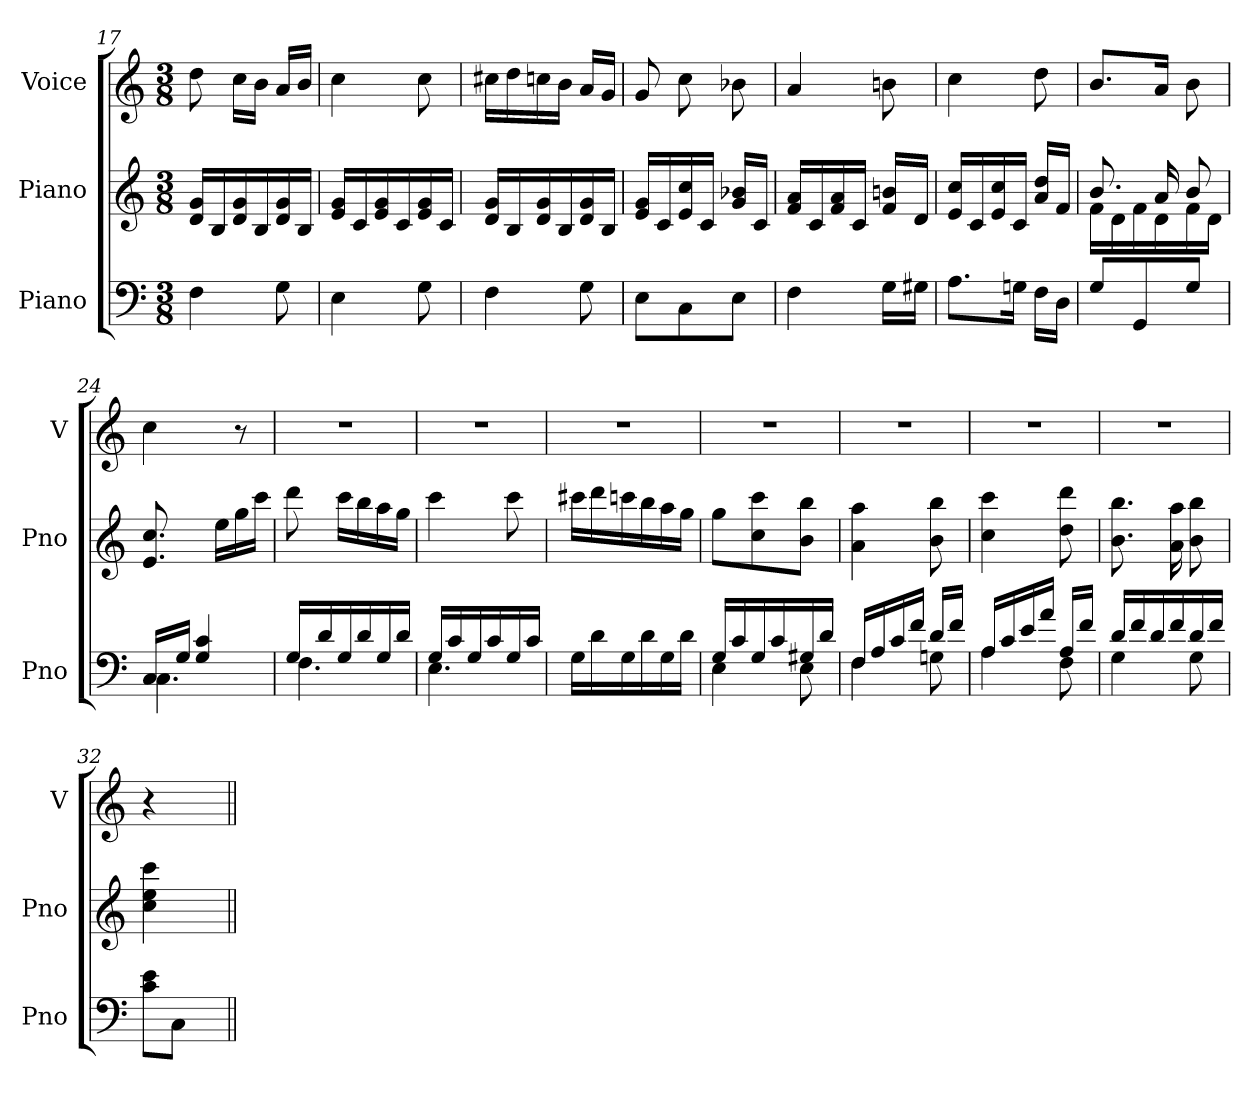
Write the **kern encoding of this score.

**kern	**kern	**kern
*part3	*part2	*part1
*staff3	*staff2	*staff1
*I"Piano	*I"Piano	*I"Voice
*I'Pno	*I'Pno	*I'V
*clefF4	*clefG2	*clefG2
*k[]	*k[]	*k[]
*M3/8	*M3/8	*M3/8
=17	=17	=17
4F\	16d/ 16g/LL	8dd\
.	16B/	.
.	16d/ 16g/	16cc\LL
.	16B/	16b\JJ
8G\	16d/ 16g/	16a/LL
.	16B/JJ	16b/JJ
!!LO:LB:g=z
=18	=18	=18
4E\	16e/ 16g/LL	4cc\
.	16c/	.
.	16e/ 16g/	.
.	16c/	.
8G\	16e/ 16g/	8cc\
.	16c/JJ	.
=19	=19	=19
4F\	16d/ 16g/LL	16cc#X\LL
.	16B/	16dd\
.	16d/ 16g/	16ccn\
.	16B/	16b\JJ
8G\	16d/ 16g/	16a/LL
.	16B/JJ	16g/JJ
=20	=20	=20
8E\L	16e/ 16g/LL	8g/
.	16c/	.
8C\	16e/ 16cc/	8cc\
.	16c/JJ	.
8E\J	16g/ 16b-X/LL	8b-X\
.	16c/JJ	.
=21	=21	=21
4F\	16f/ 16a/LL	4a/
.	16c/	.
.	16f/ 16a/	.
.	16c/JJ	.
16G\LL	16f/ 16bn/LL	8bn\
16G#X\JJ	16d/JJ	.
=22	=22	=22
8.A\L	16e/ 16cc/LL	4cc\
.	16c/	.
.	16e/ 16cc/	.
16Gn\Jk	16c/JJ	.
16F\LL	16a/ 16dd/LL	8dd\
16D\JJ	16f/JJ	.
=23	=23	=23
*	*^	*
8G/L	8.b/	16f\LL	8.b/L
.	.	16d\	.
8GG/	.	16f\	.
.	16a/	16d\	16a/Jk
8G/J	8b/	16f\	8b\
.	.	16d\JJ	.
*	*v	*v	*
!!LO:PB:g=z
=24	=24	=24
*^	*	*
16C/LL	4.C\	8.e/ 8.cc/	4cc\
16G/JJ	.	.	.
4G/ 4c/	.	.	.
.	.	16ee\LL	.
.	.	16gg\	8r
.	.	16ccc\JJ	.
=25	=25	=25	=25
16G/LL	4.F\	8ddd\	4.r
16d/	.	.	.
16G/	.	16ccc\LL	.
16d/	.	16bb\	.
16G/	.	16aa\	.
16d/JJ	.	16gg\JJ	.
=26	=26	=26	=26
16G/LL	4.E\	4ccc\	4.r
16c/	.	.	.
16G/	.	.	.
16c/	.	.	.
16G/	.	8ccc\	.
16c/JJ	.	.	.
*v	*v	*	*
=27	=27	=27
16G\LL	16ccc#X\LL	4.r
16d\	16ddd\	.
16G\	16cccn\	.
16d\	16bb\	.
16G\	16aa\	.
16d\JJ	16gg\JJ	.
=28	=28	=28
*^	*	*
16G/LL	4E\	8gg\L	4.r
16c/	.	.	.
16G/	.	8cc\ 8ccc\	.
16c/	.	.	.
16G#X/	8E\	8b\ 8bb\J	.
16d/JJ	.	.	.
=29	=29	=29	=29
16F/LL	4F\	4a\ 4aa\	4.r
16A/	.	.	.
16c/	.	.	.
16f/JJ	.	.	.
16d/LL	8Gn\	8b\ 8bb\	.
16f/JJ	.	.	.
!!LO:LB:g=z
=30	=30	=30	=30
16A/LL	4A\	4cc\ 4ccc\	4.r
16c/	.	.	.
16e/	.	.	.
16a/JJ	.	.	.
16A/LL	8F\	8dd\ 8ddd\	.
16f/JJ	.	.	.
=31	=31	=31	=31
16d/LL	4G\	8.b\ 8.bb\	4.r
16f/	.	.	.
16d/	.	.	.
16f/	.	16a\ 16aa\	.
16d/	8G\	8b\ 8bb\	.
16f/JJ	.	.	.
*v	*v	*	*
=32	=32	=32
8c\ 8e\L	4cc\ 4ee\ 4ccc\	4r
8C\J	.	.
8ryy	8ryy	8ryy
=||	=||	=||
*-	*-	*-
